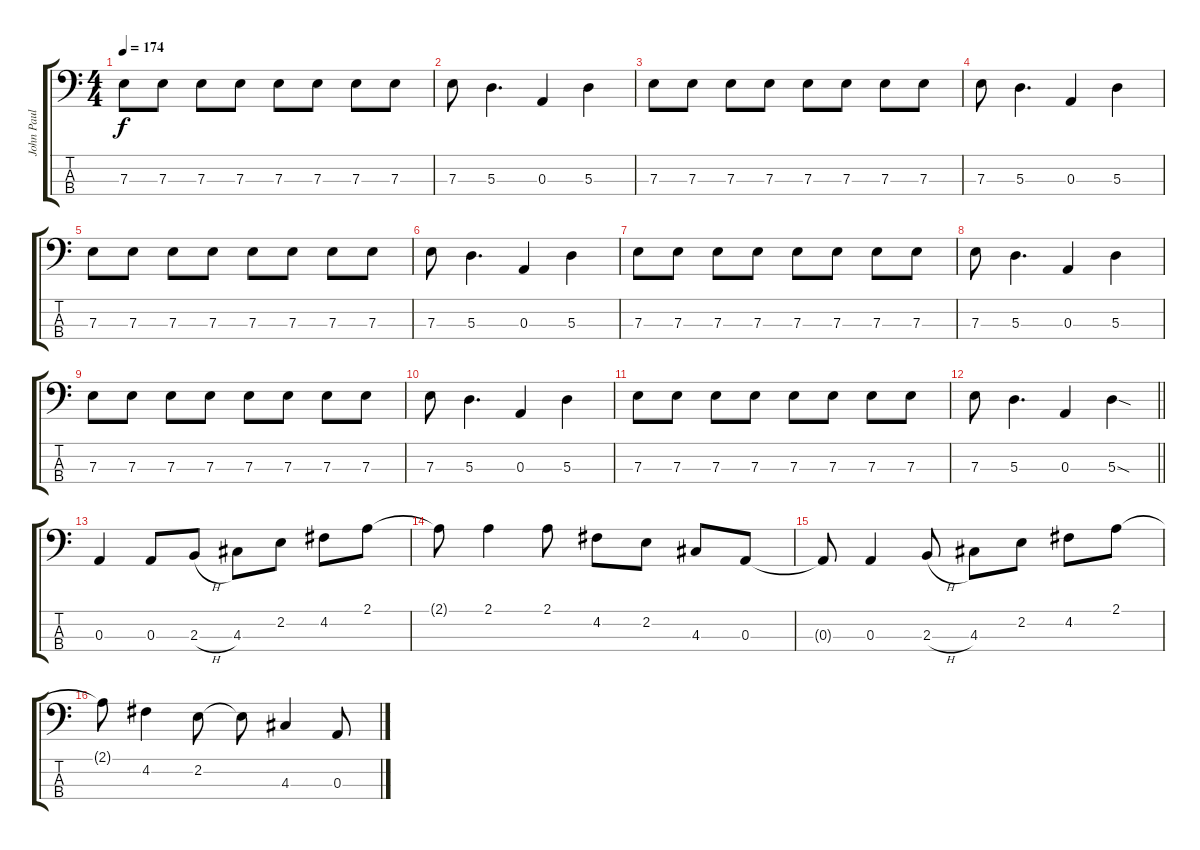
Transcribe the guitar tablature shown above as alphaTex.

\track ("John Paul Jones - Bass Guitar" "John Paul ") {instrument electricbassfinger}
\staff {score tabs}
\tuning (G2 D2 A1 E1) {hide}
\ts (4 4)
\tempo 174
\clef f4
\ks c
7.3.8{dy f} 7.3.8 7.3.8 7.3.8 7.3.8 7.3.8 7.3.8 7.3.8 |
7.3.8 5.3.4{d} 0.3.4 5.3.4 |
7.3.8 7.3.8 7.3.8 7.3.8 7.3.8 7.3.8 7.3.8 7.3.8 |
7.3.8 5.3.4{d} 0.3.4 5.3.4 |
7.3.8 7.3.8 7.3.8 7.3.8 7.3.8 7.3.8 7.3.8 7.3.8 |
7.3.8 5.3.4{d} 0.3.4 5.3.4 |
7.3.8 7.3.8 7.3.8 7.3.8 7.3.8 7.3.8 7.3.8 7.3.8 |
7.3.8 5.3.4{d} 0.3.4 5.3.4 |
7.3.8 7.3.8 7.3.8 7.3.8 7.3.8 7.3.8 7.3.8 7.3.8 |
7.3.8 5.3.4{d} 0.3.4 5.3.4 |
7.3.8 7.3.8 7.3.8 7.3.8 7.3.8 7.3.8 7.3.8 7.3.8 |
\barLineRight lightlight
7.3.8 5.3.4{d} 0.3.4 5.3{sod}.4 |
0.3.4 0.3.8 2.3{h}.8 4.3.8 2.2.8 4.2.8 2.1.8 |
2.1{t}.8 2.1.4 2.1.8 4.2.8 2.2.8 4.3.8 0.3.8 |
0.3{t}.8 0.3.4 2.3{h}.8 4.3.8 2.2.8 4.2.8 2.1.8 |
2.1{t}.8 4.2.4 2.2.8 2.2{t}.8 4.3.4 0.3.8
